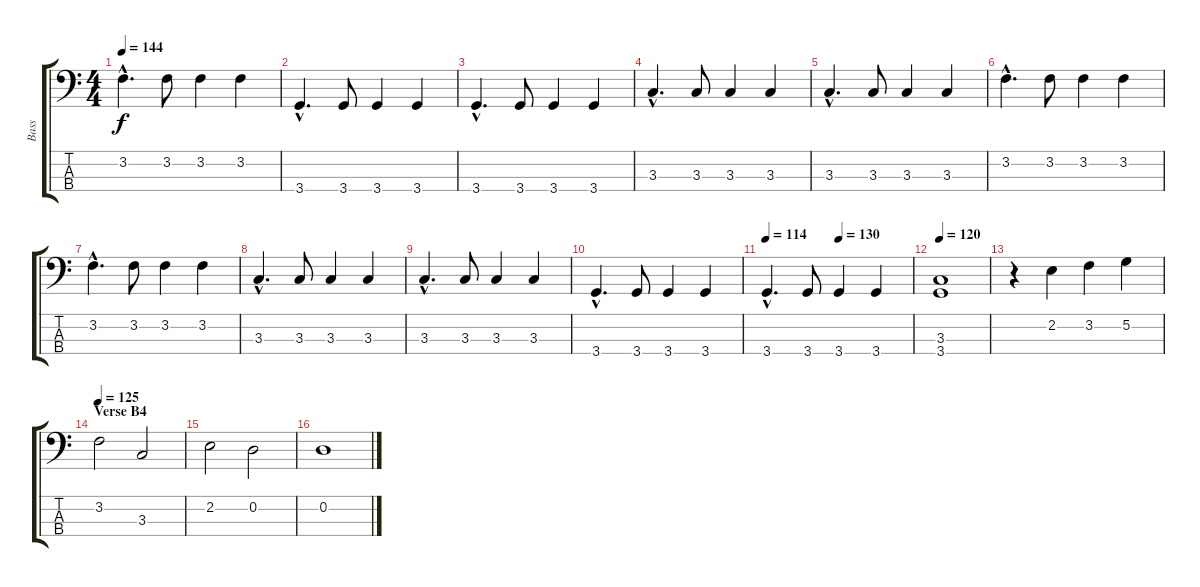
\track ("Bass" "Bass") {instrument electricbassfinger}
\staff {score tabs}
\tuning (G2 D2 A1 E1) {hide}
\ts (4 4)
\tempo 144
\clef f4
\ks c
3.2{hac}.4{d dy f} 3.2.8 3.2.4 3.2.4 |
3.4{hac}.4{d} 3.4.8 3.4.4 3.4.4 |
3.4{hac}.4{d} 3.4.8 3.4.4 3.4.4 |
3.3{hac}.4{d} 3.3.8 3.3.4 3.3.4 |
3.3{hac}.4{d} 3.3.8 3.3.4 3.3.4 |
3.2{hac}.4{d} 3.2.8 3.2.4 3.2.4 |
3.2{hac}.4{d} 3.2.8 3.2.4 3.2.4 |
3.3{hac}.4{d} 3.3.8 3.3.4 3.3.4 |
3.3{hac}.4{d} 3.3.8 3.3.4 3.3.4 |
3.4{hac}.4{d} 3.4.8 3.4.4 3.4.4 |
\tempo 114
\tempo (130 0.5)
3.4{hac}.4{d} 3.4.8 3.4.4 3.4.4 |
\tempo 120
(3.3 3.4).1 |
r.4 2.2.4 3.2.4 5.2.4 |
\section ("" "Verse B4")
\tempo 125
3.2.2 3.3.2 |
2.2.2 0.2.2 |
0.2.1
